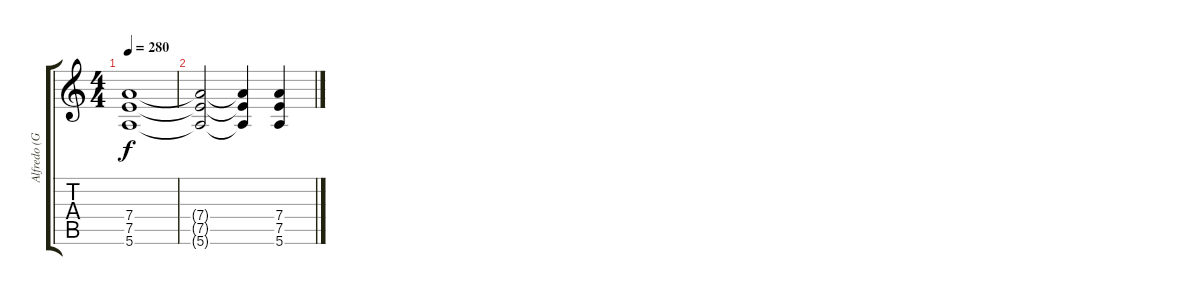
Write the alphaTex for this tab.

\track ("Alfredo (Guitarra 2)" "Alfredo (G") {instrument overdrivenguitar}
\staff {score tabs}
\tuning (E4 B3 G3 D3 A2 E2) {hide}
\ts (4 4)
\tempo 280
\clef g2
\ks c
(7.4 7.5 5.6).1{dy f} |
(7.4{t} 7.5{t} 5.6{t}).2 (7.4{t} 7.5{t} 5.6{t}).4 (7.4 7.5 5.6).4
